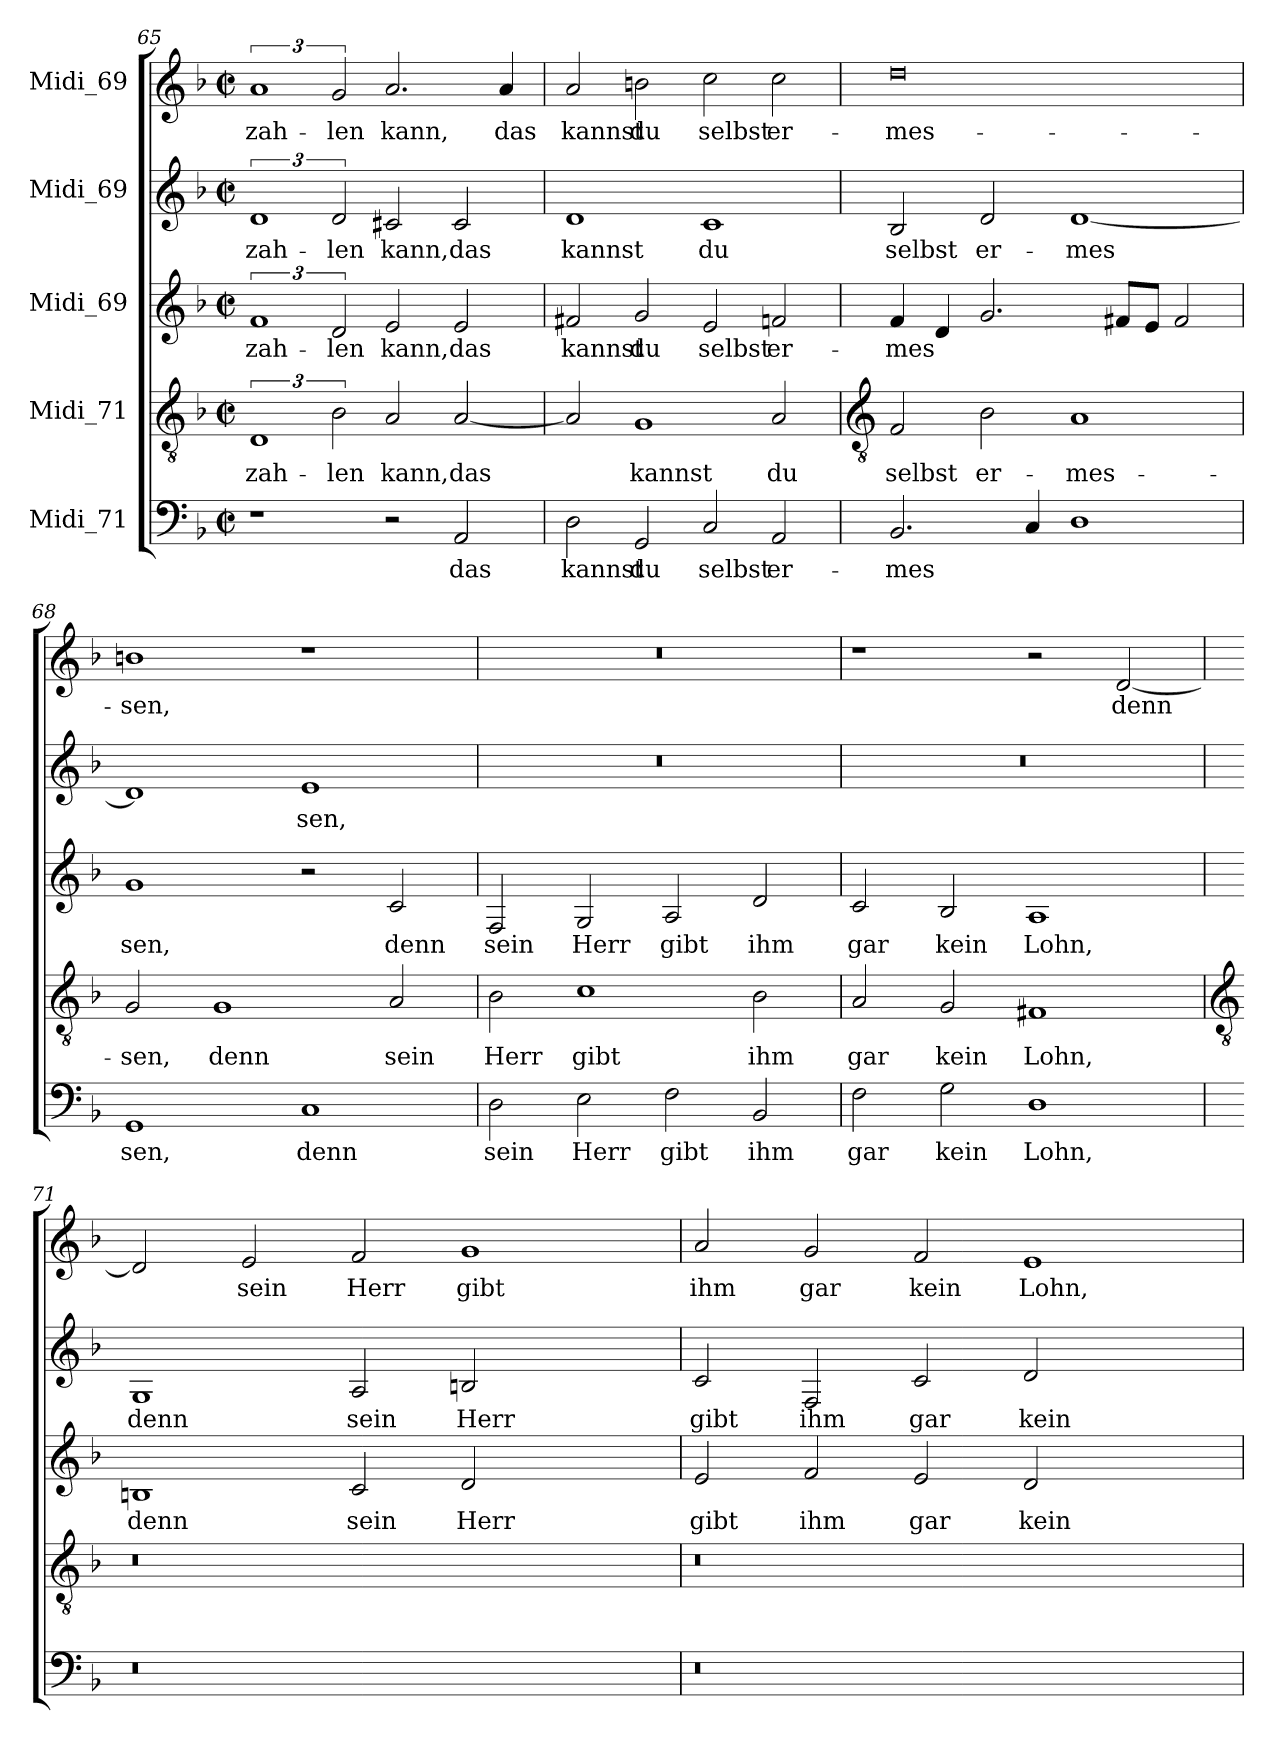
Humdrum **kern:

**kern	**text	**kern	**text	**kern	**text	**kern	**text	**kern	**text
*part5	*part5	*part4	*part4	*part3	*part3	*part2	*part2	*part1	*part1
*staff5	*staff5	*staff4	*staff4	*staff3	*staff3	*staff2	*staff2	*staff1	*staff1
*I"Midi_71	*	*I"Midi_71	*	*I"Midi_69	*	*I"Midi_69	*	*I"Midi_69	*
*clefF4	*	*clefGv2	*	*clefG2	*	*clefG2	*	*clefG2	*
*k[b-]	*	*k[b-]	*	*k[b-]	*	*k[b-]	*	*k[b-]	*
*F:	*	*F:	*	*F:	*	*F:	*	*F:	*
*M4/2	*	*M4/2	*	*M4/2	*	*M4/2	*	*M4/2	*
*met(c|)	*	*met(c|)	*	*met(c|)	*	*met(c|)	*	*met(c|)	*
=65	=65	=65	=65	=65	=65	=65	=65	=65	=65
!	!	!	!LO:LY:b	!	!LO:LY:b	!	!LO:LY:b	!	!LO:LY:b
1r	.	3%2D	zah-	3%2f	zah-	3%2d	zah-	3%2a	zah-
!	!	!	!LO:LY:b	!	!LO:LY:b	!	!LO:LY:b	!	!LO:LY:b
.	.	3B-	-len	3d	-len	3d	-len	3g	-len
!	!	!	!LO:LY:b	!	!LO:LY:b	!	!LO:LY:b	!	!LO:LY:b
2r	.	2A	kann,	2e	kann,	2c#X	kann,	2.a	kann,
!	!LO:LY:b	!	!LO:LY:b	!	!LO:LY:b	!	!LO:LY:b	!	!
2AA	das	[2A	das	2e	das	2c#	das	.	.
!	!	!	!	!	!	!	!	!	!LO:LY:b
.	.	.	.	.	.	.	.	4a	das
=66	=66	=66	=66	=66	=66	=66	=66	=66	=66
!	!LO:LY:b	!	!	!	!LO:LY:b	!	!LO:LY:b	!	!LO:LY:b
2D	kannst	2A]	.	2f#X	kannst	1d	kannst	2a	kannst
!	!LO:LY:b	!	!LO:LY:b	!	!LO:LY:b	!	!	!	!LO:LY:b
2GG	du	1G	kannst	2g	du	.	.	2bn	du
!	!LO:LY:b	!	!	!	!LO:LY:b	!	!LO:LY:b	!	!LO:LY:b
2C	selbst	.	.	2e	selbst	1c	du	2cc	selbst
!	!LO:LY:b	!	!LO:LY:b	!	!LO:LY:b	!	!	!	!LO:LY:b
2AA	er-	2A	du	2fn	er-	.	.	2cc	er-
!!LO:LB:g=z
=67	=67	=67	=67	=67	=67	=67	=67	=67	=67
*	*	*clefGv2	*	*	*	*	*	*	*
!	!LO:LY:b	!	!LO:LY:b	!	!LO:LY:b	!	!LO:LY:b	!	!LO:LY:b
2.BB-	-mes	2F	selbst	4f	-mes	2B-	selbst	0dd	-mes-
.	.	.	.	4d	.	.	.	.	.
!	!	!	!LO:LY:b	!	!	!	!LO:LY:b	!	!
.	.	2B-	er-	2.g	.	2d	er-	.	.
4C	.	.	.	.	.	.	.	.	.
!	!	!	!LO:LY:b	!	!	!	!LO:LY:b	!	!
1D	.	1A	-mes-	.	.	[1d	-mes	.	.
.	.	.	.	8f#L	.	.	.	.	.
.	.	.	.	8eJ	.	.	.	.	.
.	.	.	.	2f#	.	.	.	.	.
=68	=68	=68	=68	=68	=68	=68	=68	=68	=68
!	!LO:LY:b	!	!LO:LY:b	!	!LO:LY:b	!	!	!	!LO:LY:b
1GG	sen,	2G	-sen,	1g	sen,	1d]	.	1bn	-sen,
!	!	!	!LO:LY:b	!	!	!	!	!	!
.	.	1G	denn	.	.	.	.	.	.
!	!LO:LY:b	!	!	!	!	!	!LO:LY:b	!	!
1C	denn	.	.	2r	.	1e	sen,	1r	.
!	!	!	!LO:LY:b	!	!LO:LY:b	!	!	!	!
.	.	2A	sein	2c	denn	.	.	.	.
=69	=69	=69	=69	=69	=69	=69	=69	=69	=69
!	!LO:LY:b	!	!LO:LY:b	!	!LO:LY:b	!	!	!	!
2D	sein	2B-	Herr	2F	sein	0r	.	0r	.
!	!LO:LY:b	!	!LO:LY:b	!	!LO:LY:b	!	!	!	!
2E	Herr	1c	gibt	2G	Herr	.	.	.	.
!	!LO:LY:b	!	!	!	!LO:LY:b	!	!	!	!
2F	gibt	.	.	2A	gibt	.	.	.	.
!	!LO:LY:b	!	!LO:LY:b	!	!LO:LY:b	!	!	!	!
2BB-	ihm	2B-	ihm	2d	ihm	.	.	.	.
=70	=70	=70	=70	=70	=70	=70	=70	=70	=70
!	!LO:LY:b	!	!LO:LY:b	!	!LO:LY:b	!	!	!	!
2F	gar	2A	gar	2c	gar	0r	.	1r	.
!	!LO:LY:b	!	!LO:LY:b	!	!LO:LY:b	!	!	!	!
2G	kein	2G	kein	2B-	kein	.	.	.	.
!	!LO:LY:b	!	!LO:LY:b	!	!LO:LY:b	!	!	!	!
1D	Lohn,	1F#X	Lohn,	1A	Lohn,	.	.	2r	.
!	!	!	!	!	!	!	!	!	!LO:LY:b
.	.	.	.	.	.	.	.	[2d	denn
!!LO:LB:g=z
=71	=71	=71	=71	=71	=71	=71	=71	=71	=71
*	*	*clefGv2	*	*	*	*	*	*	*
!	!	!	!	!	!LO:LY:b	!	!LO:LY:b	!	!
0r	.	0r	.	1Bn	denn	1G	denn	2d]	.
!	!	!	!	!	!	!	!	!	!LO:LY:b
.	.	.	.	.	.	.	.	2e	sein
!	!	!	!	!	!LO:LY:b	!	!LO:LY:b	!	!LO:LY:b
.	.	.	.	2c	sein	2A	sein	2f	Herr
!	!	!	!	!	!LO:LY:b	!	!LO:LY:b	!	!LO:LY:b
.	.	.	.	2d	Herr	2Bn	Herr	1g	gibt
2ryy	.	2ryy	.	2ryy	.	2ryy	.	.	.
=72	=72	=72	=72	=72	=72	=72	=72	=72	=72
!	!	!	!	!	!LO:LY:b	!	!LO:LY:b	!	!LO:LY:b
0r	.	0r	.	2e	gibt	2c	gibt	2a	ihm
!	!	!	!	!	!LO:LY:b	!	!LO:LY:b	!	!LO:LY:b
.	.	.	.	2f	ihm	2F	ihm	2g	gar
!	!	!	!	!	!LO:LY:b	!	!LO:LY:b	!	!LO:LY:b
.	.	.	.	2e	gar	2c	gar	2f	kein
!	!	!	!	!	!LO:LY:b	!	!LO:LY:b	!	!LO:LY:b
.	.	.	.	2d	kein	2d	kein	1e	Lohn,
2ryy	.	2ryy	.	2ryy	.	2ryy	.	.	.
=	=	=	=	=	=	=	=	=	=
*-	*-	*-	*-	*-	*-	*-	*-	*-	*-
